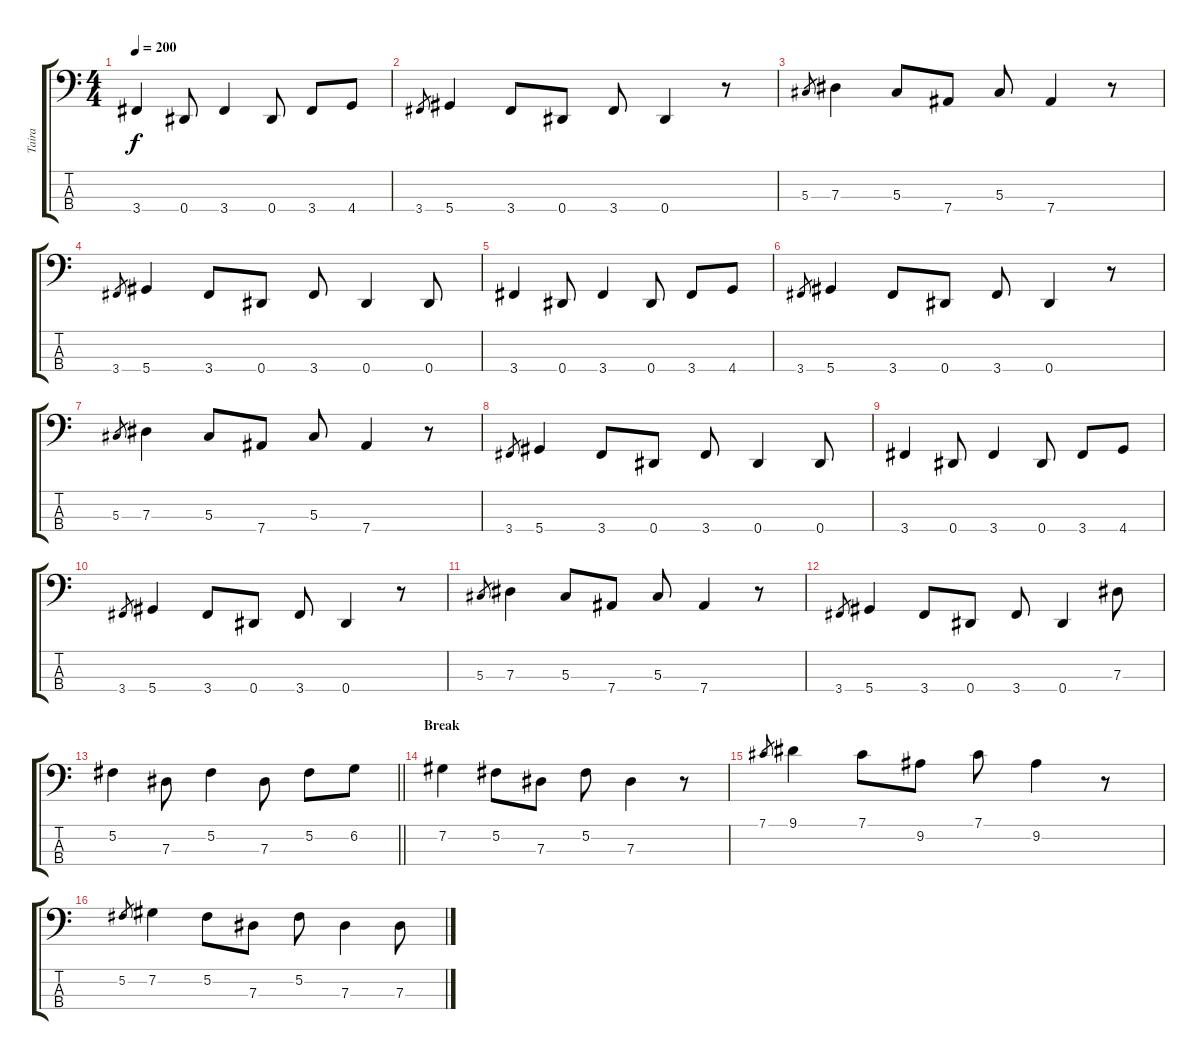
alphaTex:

\track ("Taira" "Taira") {instrument electricbassfinger}
\staff {score tabs}
\tuning (Gb2 Db2 Ab1 Eb1) {hide}
\ts (4 4)
\tempo 200
\clef f4
\ks c
3.4.4{dy f} 0.4.8 3.4.4 0.4.8 3.4.8 4.4.8 |
3.4.8{gr} 5.4.4 3.4.8 0.4.8 3.4.8 0.4.4 r.8 |
5.3.8{gr} 7.3.4 5.3.8 7.4.8 5.3.8 7.4.4 r.8 |
3.4.8{gr} 5.4.4 3.4.8 0.4.8 3.4.8 0.4.4 0.4.8 |
3.4.4 0.4.8 3.4.4 0.4.8 3.4.8 4.4.8 |
3.4.8{gr} 5.4.4 3.4.8 0.4.8 3.4.8 0.4.4 r.8 |
5.3.8{gr} 7.3.4 5.3.8 7.4.8 5.3.8 7.4.4 r.8 |
3.4.8{gr} 5.4.4 3.4.8 0.4.8 3.4.8 0.4.4 0.4.8 |
3.4.4 0.4.8 3.4.4 0.4.8 3.4.8 4.4.8 |
3.4.8{gr} 5.4.4 3.4.8 0.4.8 3.4.8 0.4.4 r.8 |
5.3.8{gr} 7.3.4 5.3.8 7.4.8 5.3.8 7.4.4 r.8 |
3.4.8{gr} 5.4.4 3.4.8 0.4.8 3.4.8 0.4.4 7.3.8 |
\barLineRight lightlight
5.2.4 7.3.8 5.2.4 7.3.8 5.2.8 6.2.8 |
\section ("" "Break")
7.2.4 5.2.8 7.3.8 5.2.8 7.3.4 r.8 |
7.1.8{gr} 9.1.4 7.1.8 9.2.8 7.1.8 9.2.4 r.8 |
5.2.8{gr} 7.2.4 5.2.8 7.3.8 5.2.8 7.3.4 7.3.8
